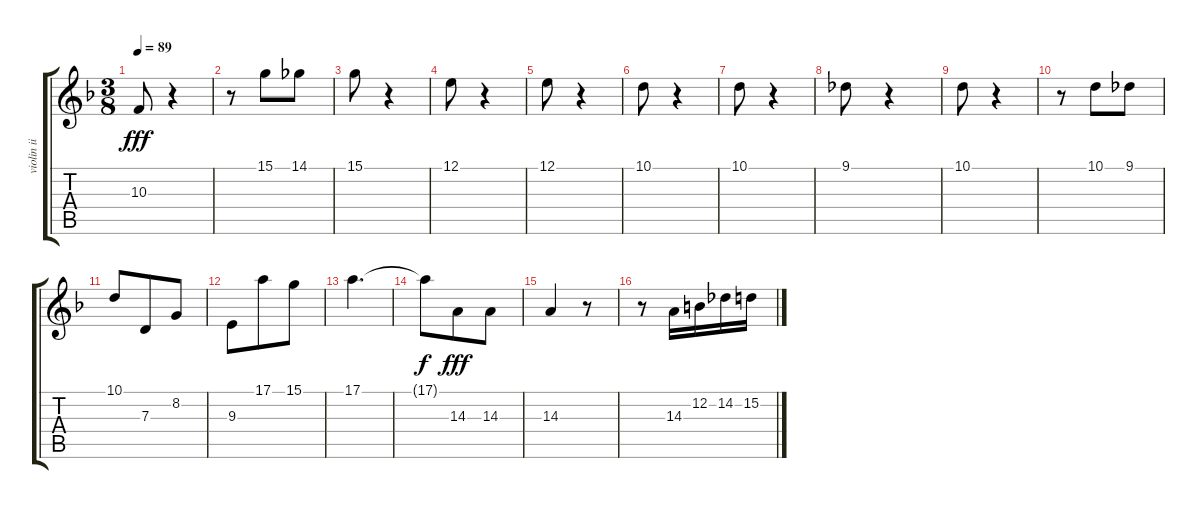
\track ("violin ii" "violin ii") {instrument stringensemble1}
\staff {score tabs}
\tuning (E4 B3 G3 D3 A2 E2) {hide}
\ts (3 8)
\tempo 89
\clef g2
\ks dminor
10.3.8{dy fff} r.4 |
r.8 15.1.8 14.1.8 |
15.1.8 r.4 |
12.1.8 r.4 |
12.1.8 r.4 |
10.1.8 r.4 |
10.1.8 r.4 |
9.1.8 r.4 |
10.1.8 r.4 |
r.8 10.1.8 9.1.8 |
10.1.8 7.3.8 8.2.8 |
9.3.8 17.1.8 15.1.8 |
17.1.4{d} |
17.1{t}.8{dy f} 14.3.8{dy fff} 14.3.8 |
14.3.4 r.8 |
r.8 14.3.16 12.2.16 14.2.16 15.2.16
